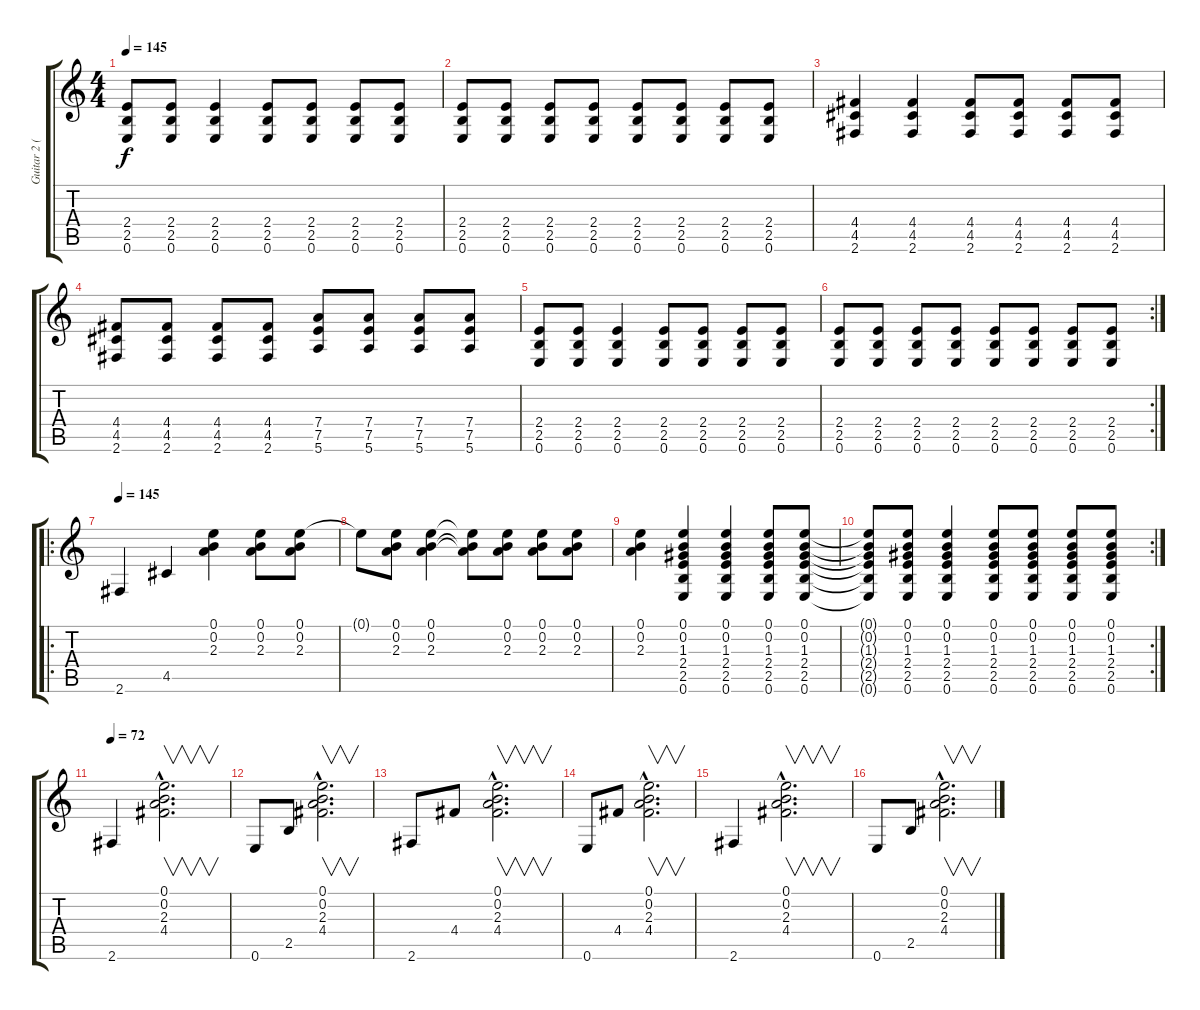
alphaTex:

\track ("Guitar 2 (Rhythm)" "Guitar 2 (") {instrument distortionguitar}
\staff {score tabs}
\tuning (E4 B3 G3 D3 A2 E2) {hide}
\ts (4 4)
\tempo 145
\clef g2
\ks c
(2.4 2.5 0.6).8{dy f} (2.4 2.5 0.6).8 (2.4 2.5 0.6).4 (2.4 2.5 0.6).8 (2.4 2.5 0.6).8 (2.4 2.5 0.6).8 (2.4 2.5 0.6).8 |
(2.4 2.5 0.6).8 (2.4 2.5 0.6).8 (2.4 2.5 0.6).8 (2.4 2.5 0.6).8 (2.4 2.5 0.6).8 (2.4 2.5 0.6).8 (2.4 2.5 0.6).8 (2.4 2.5 0.6).8 |
(4.4 4.5 2.6).4 (4.4 4.5 2.6).4 (4.4 4.5 2.6).8 (4.4 4.5 2.6).8 (4.4 4.5 2.6).8 (4.4 4.5 2.6).8 |
(4.4 4.5 2.6).8 (4.4 4.5 2.6).8 (4.4 4.5 2.6).8 (4.4 4.5 2.6).8 (7.4 7.5 5.6).8 (7.4 7.5 5.6).8 (7.4 7.5 5.6).8 (7.4 7.5 5.6).8 |
(2.4 2.5 0.6).8 (2.4 2.5 0.6).8 (2.4 2.5 0.6).4 (2.4 2.5 0.6).8 (2.4 2.5 0.6).8 (2.4 2.5 0.6).8 (2.4 2.5 0.6).8 |
\rc 2
(2.4 2.5 0.6).8 (2.4 2.5 0.6).8 (2.4 2.5 0.6).8 (2.4 2.5 0.6).8 (2.4 2.5 0.6).8 (2.4 2.5 0.6).8 (2.4 2.5 0.6).8 (2.4 2.5 0.6).8 |
\ro
\tempo 145
2.6.4{instrument electricguitarclean} 4.5.4 (0.1 0.2 2.3).4 (0.1 0.2 2.3).8 (0.1 0.2 2.3).8 |
0.1{t}.8 (0.1 0.2 2.3).8 (0.1 0.2 2.3).4 (0.1{t} 0.2{t} 2.3{t}).8 (0.1 0.2 2.3).8 (0.1 0.2 2.3).8 (0.1 0.2 2.3).8 |
(0.1 0.2 2.3).4 (0.1 0.2 1.3 2.4 2.5 0.6).4 (0.1 0.2 1.3 2.4 2.5 0.6).4 (0.1 0.2 1.3 2.4 2.5 0.6).8 (0.1 0.2 1.3 2.4 2.5 0.6).8 |
\rc 2
(0.1{t} 0.2{t} 1.3{t} 2.4{t} 2.5{t} 0.6{t}).8 (0.1 0.2 1.3 2.4 2.5 0.6).8 (0.1 0.2 1.3 2.4 2.5 0.6).4 (0.1 0.2 1.3 2.4 2.5 0.6).8 (0.1 0.2 1.3 2.4 2.5 0.6).8 (0.1 0.2 1.3 2.4 2.5 0.6).8 (0.1 0.2 1.3 2.4 2.5 0.6).8 |
\tempo 72
2.6.4{instrument electricguitarclean} (0.1{hac} 0.2{hac} 2.3{hac} 4.4{hac}).2{v d} |
0.6.8 2.5.8 (0.1{hac} 0.2{hac} 2.3{hac} 4.4{hac}).2{v d} |
2.6.8 4.4.8 (0.1{hac} 0.2{hac} 2.3{hac} 4.4{hac}).2{v d} |
0.6.8 4.4.8 (0.1{hac} 0.2{hac} 2.3{hac} 4.4{hac}).2{v d} |
2.6.4 (0.1{hac} 0.2{hac} 2.3{hac} 4.4{hac}).2{v d} |
0.6.8 2.5.8 (0.1{hac} 0.2{hac} 2.3{hac} 4.4{hac}).2{v d}
